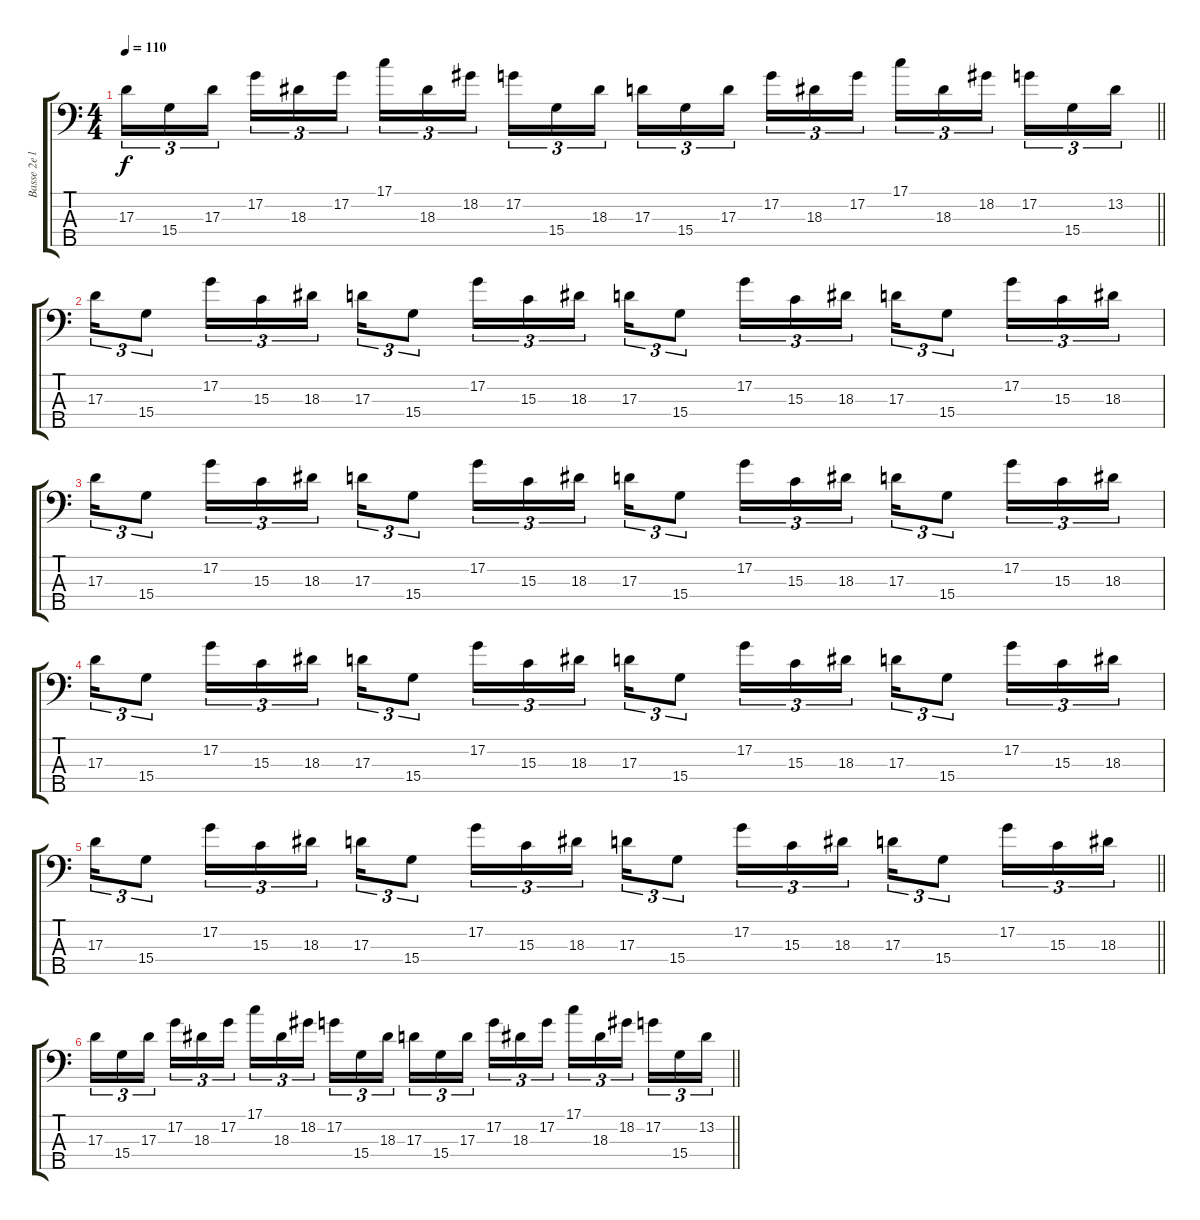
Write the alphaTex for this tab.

\track ("Basse 2e ligne" "Basse 2e l") {instrument electricbasspick}
\staff {score tabs}
\tuning (G2 D2 A1 E1 B0) {hide}
\ts (4 4)
\tempo 110
\clef f4
\barLineRight lightlight
\ks c
17.3.16{tu (3 2) dy f} 15.4.16{tu (3 2)} 17.3.16{tu (3 2)} 17.2.16{tu (3 2)} 18.3.16{tu (3 2)} 17.2.16{tu (3 2)} 17.1.16{tu (3 2)} 18.3.16{tu (3 2)} 18.2.16{tu (3 2)} 17.2.16{tu (3 2)} 15.4.16{tu (3 2)} 18.3.16{tu (3 2)} 17.3.16{tu (3 2)} 15.4.16{tu (3 2)} 17.3.16{tu (3 2)} 17.2.16{tu (3 2)} 18.3.16{tu (3 2)} 17.2.16{tu (3 2)} 17.1.16{tu (3 2)} 18.3.16{tu (3 2)} 18.2.16{tu (3 2)} 17.2.16{tu (3 2)} 15.4.16{tu (3 2)} 13.2.16{tu (3 2)} |
17.3.16{tu (3 2)} 15.4.8{tu (3 2)} 17.2.16{tu (3 2)} 15.3.16{tu (3 2)} 18.3.16{tu (3 2)} 17.3.16{tu (3 2)} 15.4.8{tu (3 2)} 17.2.16{tu (3 2)} 15.3.16{tu (3 2)} 18.3.16{tu (3 2)} 17.3.16{tu (3 2)} 15.4.8{tu (3 2)} 17.2.16{tu (3 2)} 15.3.16{tu (3 2)} 18.3.16{tu (3 2)} 17.3.16{tu (3 2)} 15.4.8{tu (3 2)} 17.2.16{tu (3 2)} 15.3.16{tu (3 2)} 18.3.16{tu (3 2)} |
17.3.16{tu (3 2)} 15.4.8{tu (3 2)} 17.2.16{tu (3 2)} 15.3.16{tu (3 2)} 18.3.16{tu (3 2)} 17.3.16{tu (3 2)} 15.4.8{tu (3 2)} 17.2.16{tu (3 2)} 15.3.16{tu (3 2)} 18.3.16{tu (3 2)} 17.3.16{tu (3 2)} 15.4.8{tu (3 2)} 17.2.16{tu (3 2)} 15.3.16{tu (3 2)} 18.3.16{tu (3 2)} 17.3.16{tu (3 2)} 15.4.8{tu (3 2)} 17.2.16{tu (3 2)} 15.3.16{tu (3 2)} 18.3.16{tu (3 2)} |
17.3.16{tu (3 2)} 15.4.8{tu (3 2)} 17.2.16{tu (3 2)} 15.3.16{tu (3 2)} 18.3.16{tu (3 2)} 17.3.16{tu (3 2)} 15.4.8{tu (3 2)} 17.2.16{tu (3 2)} 15.3.16{tu (3 2)} 18.3.16{tu (3 2)} 17.3.16{tu (3 2)} 15.4.8{tu (3 2)} 17.2.16{tu (3 2)} 15.3.16{tu (3 2)} 18.3.16{tu (3 2)} 17.3.16{tu (3 2)} 15.4.8{tu (3 2)} 17.2.16{tu (3 2)} 15.3.16{tu (3 2)} 18.3.16{tu (3 2)} |
\barLineRight lightlight
17.3.16{tu (3 2)} 15.4.8{tu (3 2)} 17.2.16{tu (3 2)} 15.3.16{tu (3 2)} 18.3.16{tu (3 2)} 17.3.16{tu (3 2)} 15.4.8{tu (3 2)} 17.2.16{tu (3 2)} 15.3.16{tu (3 2)} 18.3.16{tu (3 2)} 17.3.16{tu (3 2)} 15.4.8{tu (3 2)} 17.2.16{tu (3 2)} 15.3.16{tu (3 2)} 18.3.16{tu (3 2)} 17.3.16{tu (3 2)} 15.4.8{tu (3 2)} 17.2.16{tu (3 2)} 15.3.16{tu (3 2)} 18.3.16{tu (3 2)} |
\barLineRight lightlight
17.3.16{tu (3 2)} 15.4.16{tu (3 2)} 17.3.16{tu (3 2)} 17.2.16{tu (3 2)} 18.3.16{tu (3 2)} 17.2.16{tu (3 2)} 17.1.16{tu (3 2)} 18.3.16{tu (3 2)} 18.2.16{tu (3 2)} 17.2.16{tu (3 2)} 15.4.16{tu (3 2)} 18.3.16{tu (3 2)} 17.3.16{tu (3 2)} 15.4.16{tu (3 2)} 17.3.16{tu (3 2)} 17.2.16{tu (3 2)} 18.3.16{tu (3 2)} 17.2.16{tu (3 2)} 17.1.16{tu (3 2)} 18.3.16{tu (3 2)} 18.2.16{tu (3 2)} 17.2.16{tu (3 2)} 15.4.16{tu (3 2)} 13.2.16{tu (3 2)}
